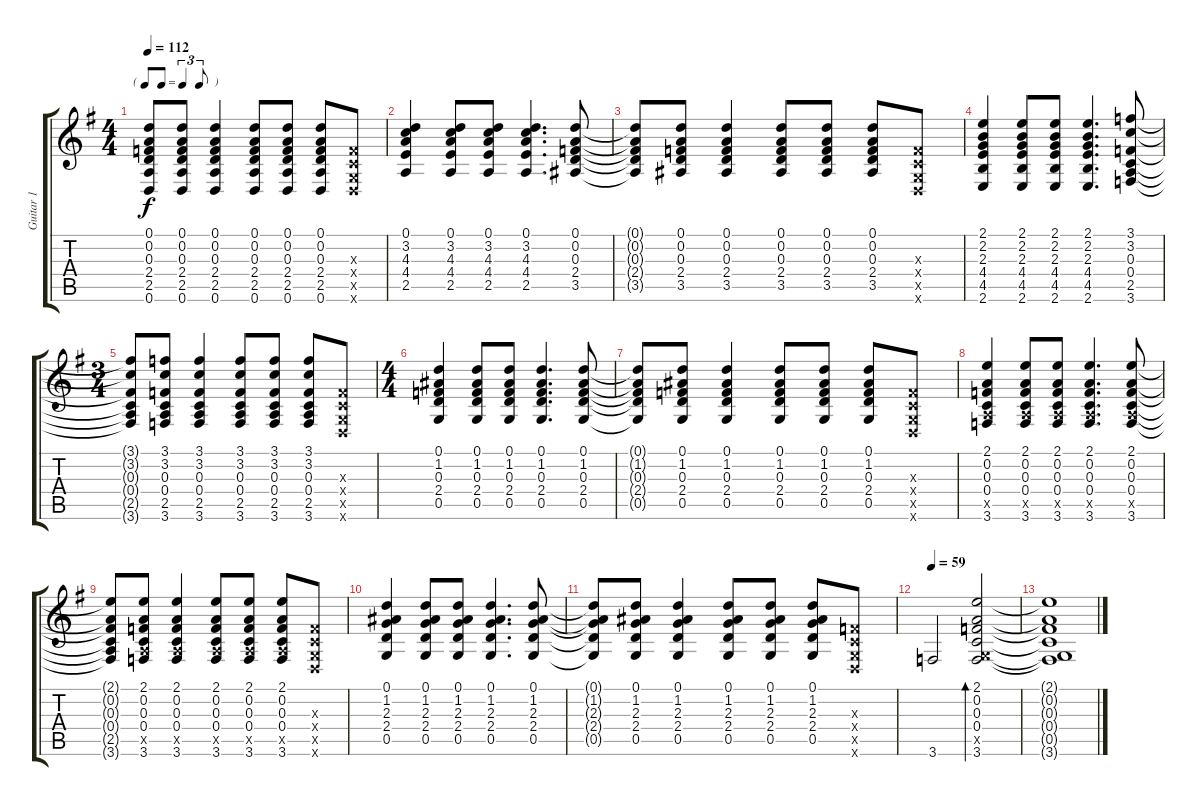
\track ("Guitar 1" "Guitar 1") {instrument acousticguitarsteel}
\staff {score tabs}
\tuning (D4 A3 F3 C3 G2 D2) {hide}
\ts (4 4)
\tf triplet8th
\tempo 112
\clef g2
\ks eminor
(0.1{t} 0.2{t} 0.3{t} 2.4{t} 2.5{t} 0.6{t}).8{dy f} (0.1 0.2 0.3 2.4 2.5 0.6).8 (0.1 0.2 0.3 2.4 2.5 0.6).4 (0.1 0.2 0.3 2.4 2.5 0.6).8 (0.1 0.2 0.3 2.4 2.5 0.6).8 (0.1 0.2 0.3 2.4 2.5 0.6).8 (0.3{x} 0.4{x} 0.5{x} 0.6{x}).8 |
(0.1 3.2 4.3 4.4 2.5).4 (0.1 3.2 4.3 4.4 2.5).8 (0.1 3.2 4.3 4.4 2.5).8 (0.1 3.2 4.3 4.4 2.5).4{d} (0.1 0.2 0.3 2.4 3.5).8 |
(0.1{t} 0.2{t} 0.3{t} 2.4{t} 3.5{t}).8 (0.1 0.2 0.3 2.4 3.5).8 (0.1 0.2 0.3 2.4 3.5).4 (0.1 0.2 0.3 2.4 3.5).8 (0.1 0.2 0.3 2.4 3.5).8 (0.1 0.2 0.3 2.4 3.5).8 (0.3{x} 0.4{x} 0.5{x} 0.6{x}).8 |
(2.1 2.2 2.3 4.4 4.5 2.6).4 (2.1 2.2 2.3 4.4 4.5 2.6).8 (2.1 2.2 2.3 4.4 4.5 2.6).8 (2.1 2.2 2.3 4.4 4.5 2.6).4{d} (3.1 3.2 0.3 0.4 2.5 3.6).8 |
\ts (3 4)
(3.1{t} 3.2{t} 0.3{t} 0.4{t} 2.5{t} 3.6{t}).8 (3.1 3.2 0.3 0.4 2.5 3.6).8 (3.1 3.2 0.3 0.4 2.5 3.6).4 (3.1 3.2 0.3 0.4 2.5 3.6).8 (3.1 3.2 0.3 0.4 2.5 3.6).8 (3.1 3.2 0.3 0.4 2.5 3.6).8 (0.3{x} 0.4{x} 0.5{x} 0.6{x}).8 |
\ts (4 4)
(0.1 1.2 0.3 2.4 0.5).4 (0.1 1.2 0.3 2.4 0.5).8 (0.1 1.2 0.3 2.4 0.5).8 (0.1 1.2 0.3 2.4 0.5).4{d} (0.1 1.2 0.3 2.4 0.5).8 |
(0.1{t} 1.2{t} 0.3{t} 2.4{t} 0.5{t}).8 (0.1 1.2 0.3 2.4 0.5).8 (0.1 1.2 0.3 2.4 0.5).4 (0.1 1.2 0.3 2.4 0.5).8 (0.1 1.2 0.3 2.4 0.5).8 (0.1 1.2 0.3 2.4 0.5).8 (0.3{x} 0.4{x} 0.5{x} 0.6{x}).8 |
(2.1 0.2 0.3 0.4 2.5{x} 3.6).4 (2.1 0.2 0.3 0.4 2.5{x} 3.6).8 (2.1 0.2 0.3 0.4 2.5{x} 3.6).8 (2.1 0.2 0.3 0.4 2.5{x} 3.6).4{d} (2.1 0.2 0.3 0.4 2.5{x} 3.6).8 |
(2.1{t} 0.2{t} 0.3{t} 0.4{t} 2.5{t} 3.6{t}).8 (2.1 0.2 0.3 0.4 2.5{x} 3.6).8 (2.1 0.2 0.3 0.4 2.5{x} 3.6).4 (2.1 0.2 0.3 0.4 2.5{x} 3.6).8 (2.1 0.2 0.3 0.4 2.5{x} 3.6).8 (2.1 0.2 0.3 0.4 2.5{x} 3.6).8 (0.3{x} 0.4{x} 0.5{x} 0.6{x}).8 |
(0.1 1.2 2.3 2.4 0.5).4 (0.1 1.2 2.3 2.4 0.5).8 (0.1 1.2 2.3 2.4 0.5).8 (0.1 1.2 2.3 2.4 0.5).4{d} (0.1 1.2 2.3 2.4 0.5).8 |
(0.1{t} 1.2{t} 2.3{t} 2.4{t} 0.5{t}).8 (0.1 1.2 2.3 2.4 0.5).8 (0.1 1.2 2.3 2.4 0.5).4 (0.1 1.2 2.3 2.4 0.5).8 (0.1 1.2 2.3 2.4 0.5).8 (0.1 1.2 2.3 2.4 0.5).8 (0.3{x} 0.4{x} 0.5{x} 0.6{x}).8 |
\tempo 59
3.6.2 (2.1 0.2 0.3 0.4 0.5{x} 3.6).2{bd 60} |
(2.1{t} 0.2{t} 0.3{t} 0.4{t} 0.5{t} 3.6{t}).1
